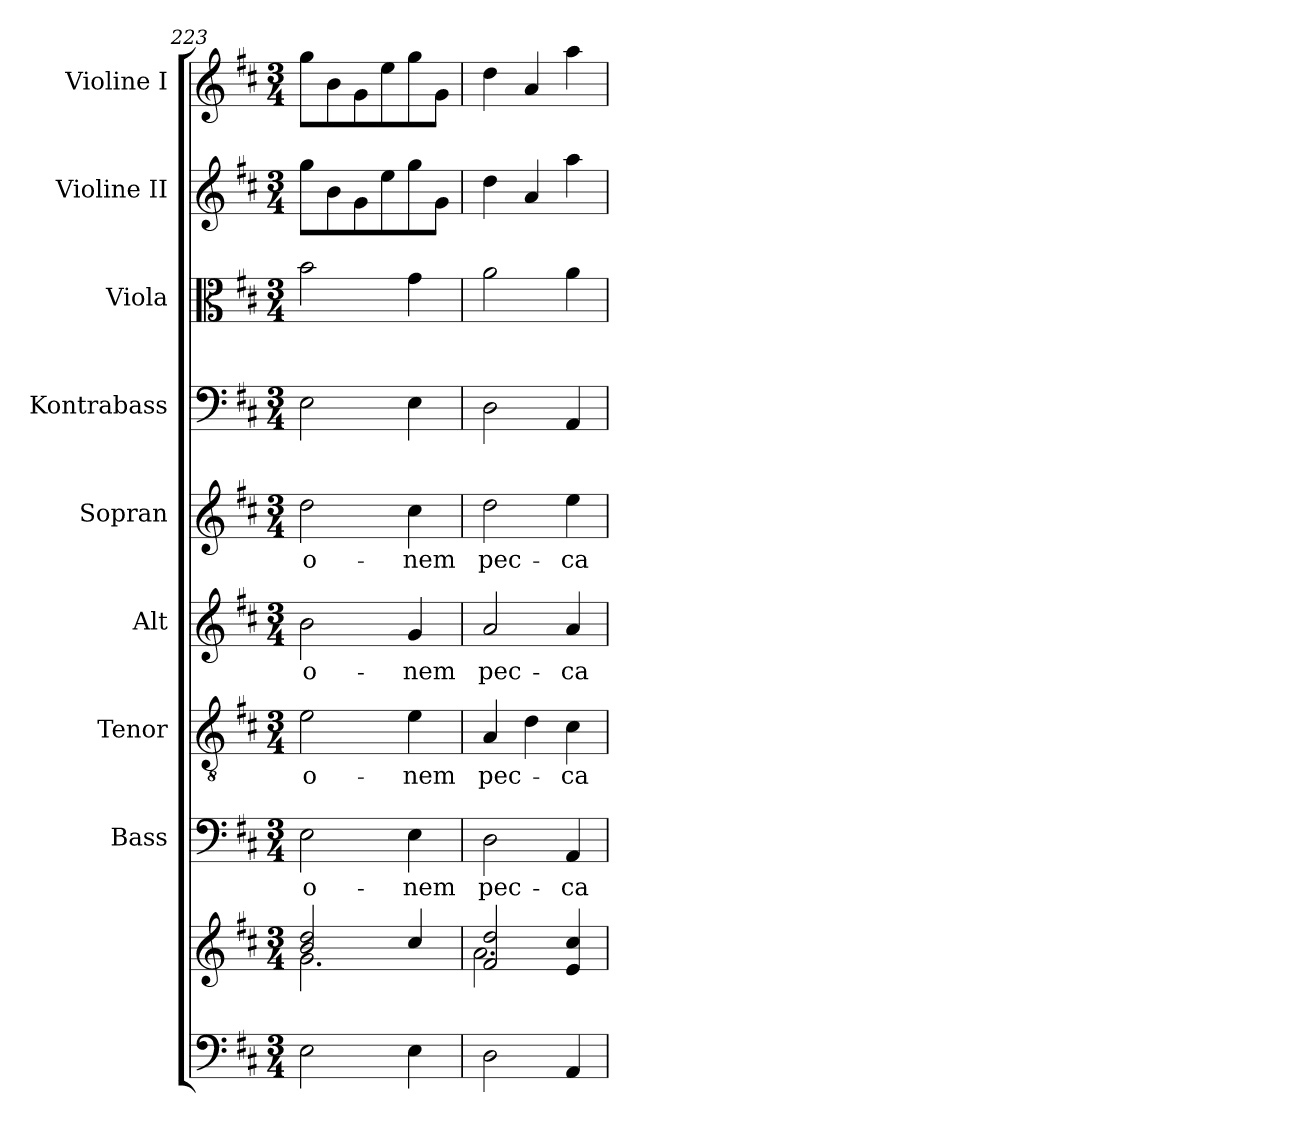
**kern	**kern	**kern	**text	**kern	**text	**kern	**text	**kern	**text	**kern	**kern	**kern	**kern
*part9	*part9	*part8	*part8	*part7	*part7	*part6	*part6	*part5	*part5	*part4	*part3	*part2	*part1
*staff10	*staff9	*staff8	*staff8	*staff7	*staff7	*staff6	*staff6	*staff5	*staff5	*staff4	*staff3	*staff2	*staff1
*	*	*I"Bass	*	*I"Tenor	*	*I"Alt	*	*I"Sopran	*	*I"Kontrabass	*I"Viola	*I"Violine II	*I"Violine I
*	*	*I'B.	*	*I'T.	*	*I'A.	*	*I'S.	*	*I'Kb.	*I'Vla.	*I'Vl. II	*I'Vl. I
!!LO:PB:g=z
*clefF4	*clefG2	*clefF4	*	*clefGv2	*	*clefG2	*	*clefG2	*	*clefF4	*clefC3	*clefG2	*clefG2
*	*	*	*	*	*	*	*	*	*	*ITrd7c12	*	*	*
*k[f#c#]	*k[f#c#]	*k[f#c#]	*	*k[f#c#]	*	*k[f#c#]	*	*k[f#c#]	*	*k[f#c#]	*k[f#c#]	*k[f#c#]	*k[f#c#]
*D:	*D:	*D:	*	*D:	*	*D:	*	*D:	*	*D:	*D:	*D:	*D:
*M3/4	*M3/4	*M3/4	*	*M3/4	*	*M3/4	*	*M3/4	*	*M3/4	*M3/4	*M3/4	*M3/4
=223	=223	=223	=223	=223	=223	=223	=223	=223	=223	=223	=223	=223	=223
*	*^	*	*	*	*	*	*	*	*	*	*	*	*
!	!	!	!	!LO:LY:b	!	!LO:LY:b	!	!LO:LY:b	!	!LO:LY:b	!	!	!	!
2E\	2b/ 2dd/	2.g\	2E\	-o-	2e\	-o-	2b\	-o-	2dd\	-o-	2EE\	2b\	8gg\L	8gg\L
.	.	.	.	.	.	.	.	.	.	.	.	.	8b\	8b\
.	.	.	.	.	.	.	.	.	.	.	.	.	8g\	8g\
.	.	.	.	.	.	.	.	.	.	.	.	.	8ee\	8ee\
!	!	!	!	!LO:LY:b	!	!LO:LY:b	!	!LO:LY:b	!	!LO:LY:b	!	!	!	!
4E\	4cc#/	.	4E\	-nem	4e\	-nem	4g/	-nem	4cc#\	-nem	4EE\	4g\	8gg\	8gg\
.	.	.	.	.	.	.	.	.	.	.	.	.	8g\J	8g\J
=224	=224	=224	=224	=224	=224	=224	=224	=224	=224	=224	=224	=224	=224	=224
!	!	!	!	!LO:LY:b	!	!LO:LY:b	!	!LO:LY:b	!	!LO:LY:b	!	!	!	!
2D\	2f#/ 2dd/	2.a\	2D\	pec-	4A/	pec-	2a/	pec-	2dd\	pec-	2DD\	2a\	4dd\	4dd\
.	.	.	.	.	4d\	.	.	.	.	.	.	.	4a/	4a/
!	!	!	!	!LO:LY:b	!	!LO:LY:b	!	!LO:LY:b	!	!LO:LY:b	!	!	!	!
4AA/	4e/ 4cc#/	.	4AA/	-ca-	4c#\	-ca-	4a/	-ca-	4ee\	-ca-	4AAA/	4a\	4aa\	4aa\
*	*v	*v	*	*	*	*	*	*	*	*	*	*	*	*
=	=	=	=	=	=	=	=	=	=	=	=	=	=
*-	*-	*-	*-	*-	*-	*-	*-	*-	*-	*-	*-	*-	*-
